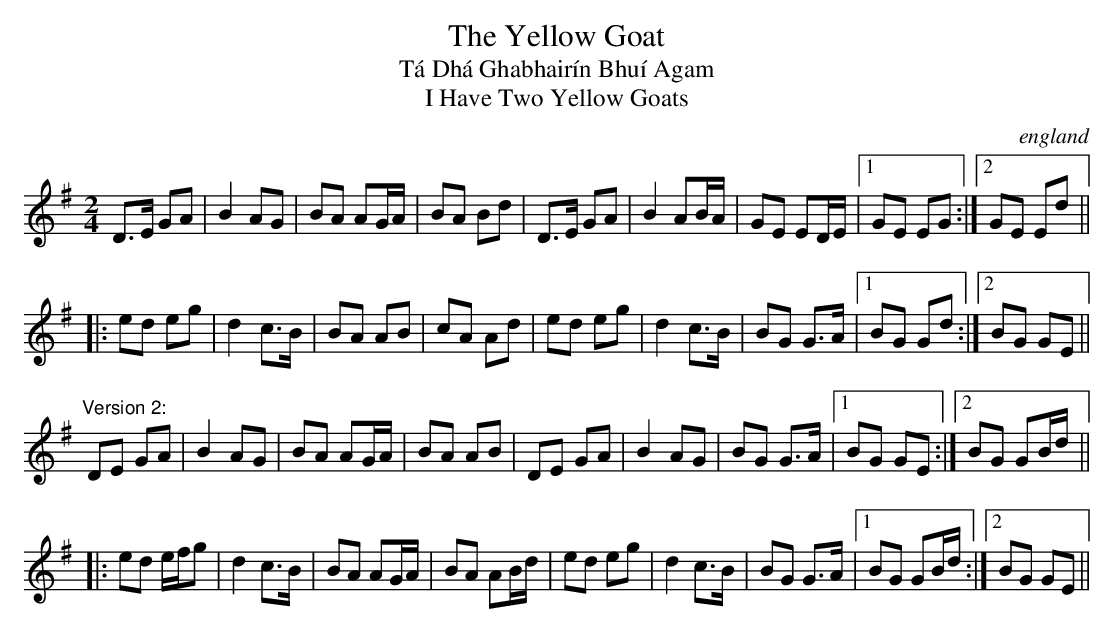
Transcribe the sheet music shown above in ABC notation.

X:1
T:Yellow Goat, The
T:T\'a Dh\'a Ghabhair\'in Bhu\'i Agam
T:I Have Two Yellow Goats
O:england
M:2/4
L:1/8
K:G
D>E GA|B2 AG|BA AG/A/|BA Bd|D>E GA|B2 AB/A/|GE ED/E/|1 GE EG:|2 GE Ed||
|:ed eg|d2 c>B|BA AB|cA Ad|ed eg|d2 c>B|BG G>A|1 BG Gd:|2 BG GE||
"Version 2:"
DE GA|B2 AG|BA AG/A/|BA AB|DE GA|B2 AG|BG G>A|1 BG GE:|2 BG GB/d/||
|:ed e/f/g|d2 c>B|BA AG/A/|BA AB/d/|ed eg|d2 c>B|BG G>A|1 BG GB/d/:|2 BG GE||
